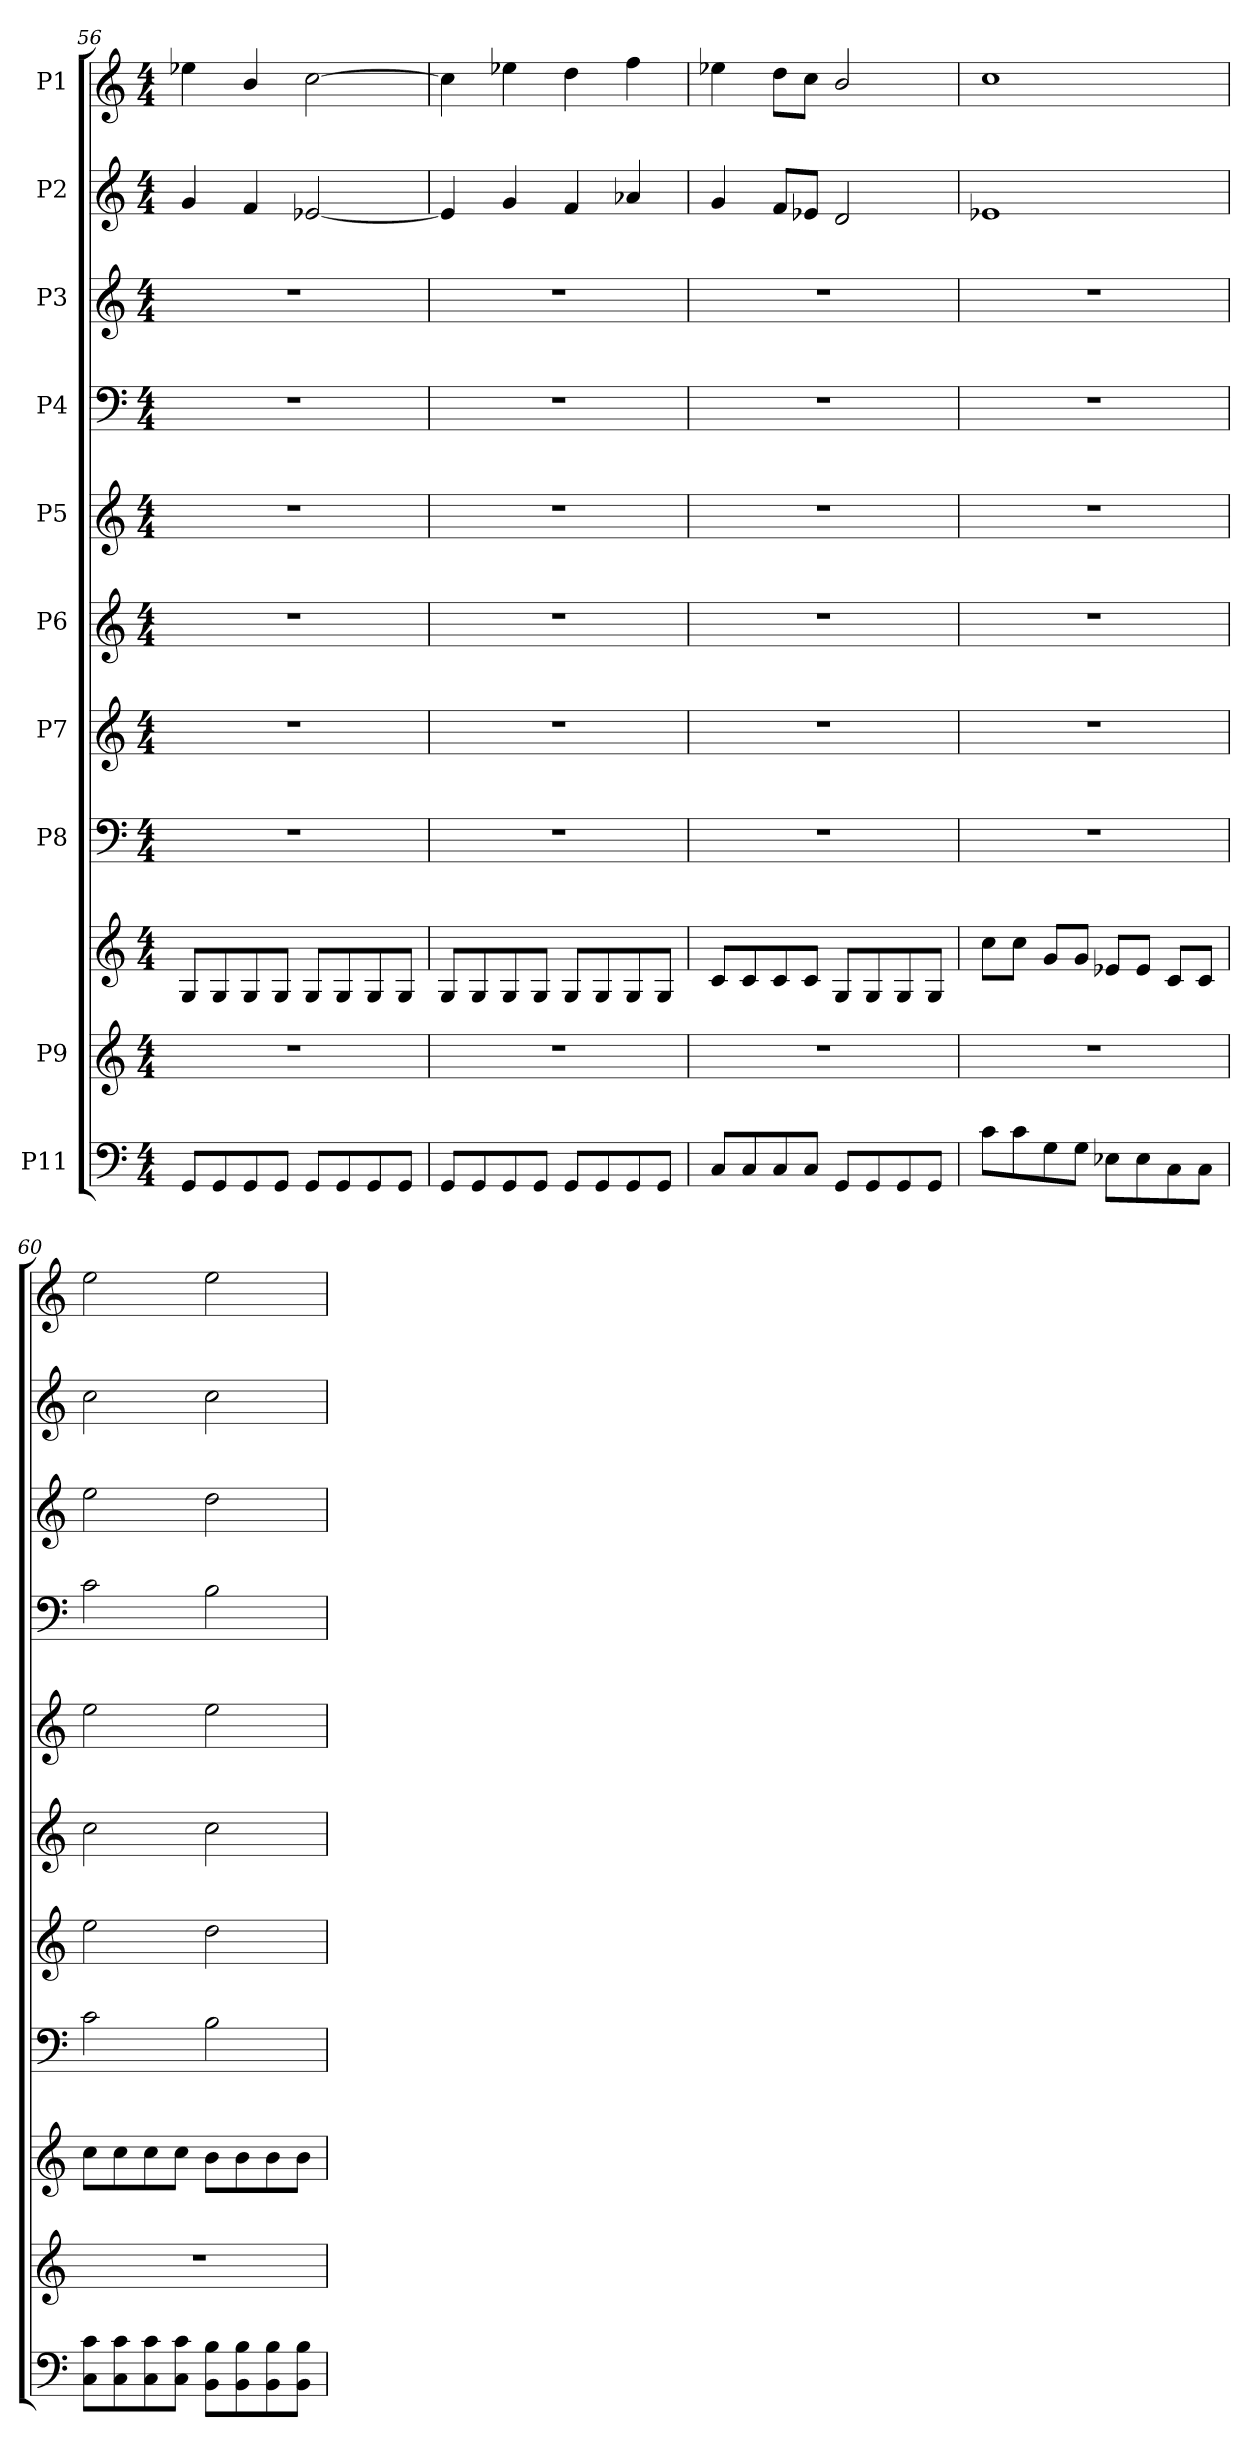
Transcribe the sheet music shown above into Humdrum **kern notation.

**kern	**kern	**kern	**kern	**kern	**kern	**kern	**kern	**kern	**kern	**kern
*part10	*part9	*part9	*part8	*part7	*part6	*part5	*part4	*part3	*part2	*part1
*staff11	*staff10	*staff9	*staff8	*staff7	*staff6	*staff5	*staff4	*staff3	*staff2	*staff1
*I"P11	*I"P9	*	*I"P8	*I"P7	*I"P6	*I"P5	*I"P4	*I"P3	*I"P2	*I"P1
*clefF4	*clefG2	*clefG2	*clefF4	*clefG2	*clefG2	*clefG2	*clefF4	*clefG2	*clefG2	*clefG2
*	*	*	*	*ITrd7c12	*	*	*	*ITrd7c12	*	*
*k[]	*k[]	*k[]	*k[]	*k[]	*k[]	*k[]	*k[]	*k[]	*k[]	*k[]
*C:	*C:	*C:	*C:	*C:	*C:	*C:	*C:	*C:	*C:	*C:
*M4/4	*M4/4	*M4/4	*M4/4	*M4/4	*M4/4	*M4/4	*M4/4	*M4/4	*M4/4	*M4/4
=56	=56	=56	=56	=56	=56	=56	=56	=56	=56	=56
8GG/L	1r	8G/L	1r	1r	1r	1r	1r	1r	4g/	4ee-X\
8GG/	.	8G/	.	.	.	.	.	.	.	.
8GG/	.	8G/	.	.	.	.	.	.	4f/	4b/
8GG/J	.	8G/J	.	.	.	.	.	.	.	.
8GG/L	.	8G/L	.	.	.	.	.	.	[<2e-X/	[>2cc\
8GG/	.	8G/	.	.	.	.	.	.	.	.
8GG/	.	8G/	.	.	.	.	.	.	.	.
8GG/J	.	8G/J	.	.	.	.	.	.	.	.
!!LO:PB:g=z
=57	=57	=57	=57	=57	=57	=57	=57	=57	=57	=57
8GG/L	1r	8G/L	1r	1r	1r	1r	1r	1r	4e-/]	4cc\]
8GG/	.	8G/	.	.	.	.	.	.	.	.
8GG/	.	8G/	.	.	.	.	.	.	4g/	4ee-X\
8GG/J	.	8G/J	.	.	.	.	.	.	.	.
8GG/L	.	8G/L	.	.	.	.	.	.	4f/	4dd\
8GG/	.	8G/	.	.	.	.	.	.	.	.
8GG/	.	8G/	.	.	.	.	.	.	4a-X/	4ff\
8GG/J	.	8G/J	.	.	.	.	.	.	.	.
=58	=58	=58	=58	=58	=58	=58	=58	=58	=58	=58
8C/L	1r	8c/L	1r	1r	1r	1r	1r	1r	4g/	4ee-X\
8C/	.	8c/	.	.	.	.	.	.	.	.
8C/	.	8c/	.	.	.	.	.	.	8f/L	8dd\L
8C/J	.	8c/J	.	.	.	.	.	.	8e-X/J	8cc\J
8GG/L	.	8G/L	.	.	.	.	.	.	2d/	2b/
8GG/	.	8G/	.	.	.	.	.	.	.	.
8GG/	.	8G/	.	.	.	.	.	.	.	.
8GG/J	.	8G/J	.	.	.	.	.	.	.	.
=59	=59	=59	=59	=59	=59	=59	=59	=59	=59	=59
8c\L	1r	8cc\L	1r	1r	1r	1r	1r	1r	1e-X	1cc
8c\	.	8cc\J	.	.	.	.	.	.	.	.
8G\	.	8g/L	.	.	.	.	.	.	.	.
8G\J	.	8g/J	.	.	.	.	.	.	.	.
8E-X\L	.	8e-X/L	.	.	.	.	.	.	.	.
8E-\	.	8e-/J	.	.	.	.	.	.	.	.
8C\	.	8c/L	.	.	.	.	.	.	.	.
8C\J	.	8c/J	.	.	.	.	.	.	.	.
=60	=60	=60	=60	=60	=60	=60	=60	=60	=60	=60
8C\ 8c\L	1r	8cc\L	2c\	2e\	2cc\	2ee\	2c\	2e\	2cc\	2ee\
8C\ 8c\	.	8cc\	.	.	.	.	.	.	.	.
8C\ 8c\	.	8cc\	.	.	.	.	.	.	.	.
8C\ 8c\J	.	8cc\J	.	.	.	.	.	.	.	.
8BB\ 8B\L	.	8b\L	2B\	2d\	2cc\	2ee\	2B\	2d\	2cc\	2ee\
8BB\ 8B\	.	8b\	.	.	.	.	.	.	.	.
8BB\ 8B\	.	8b\	.	.	.	.	.	.	.	.
8BB\ 8B\J	.	8b\J	.	.	.	.	.	.	.	.
=	=	=	=	=	=	=	=	=	=	=
*-	*-	*-	*-	*-	*-	*-	*-	*-	*-	*-
